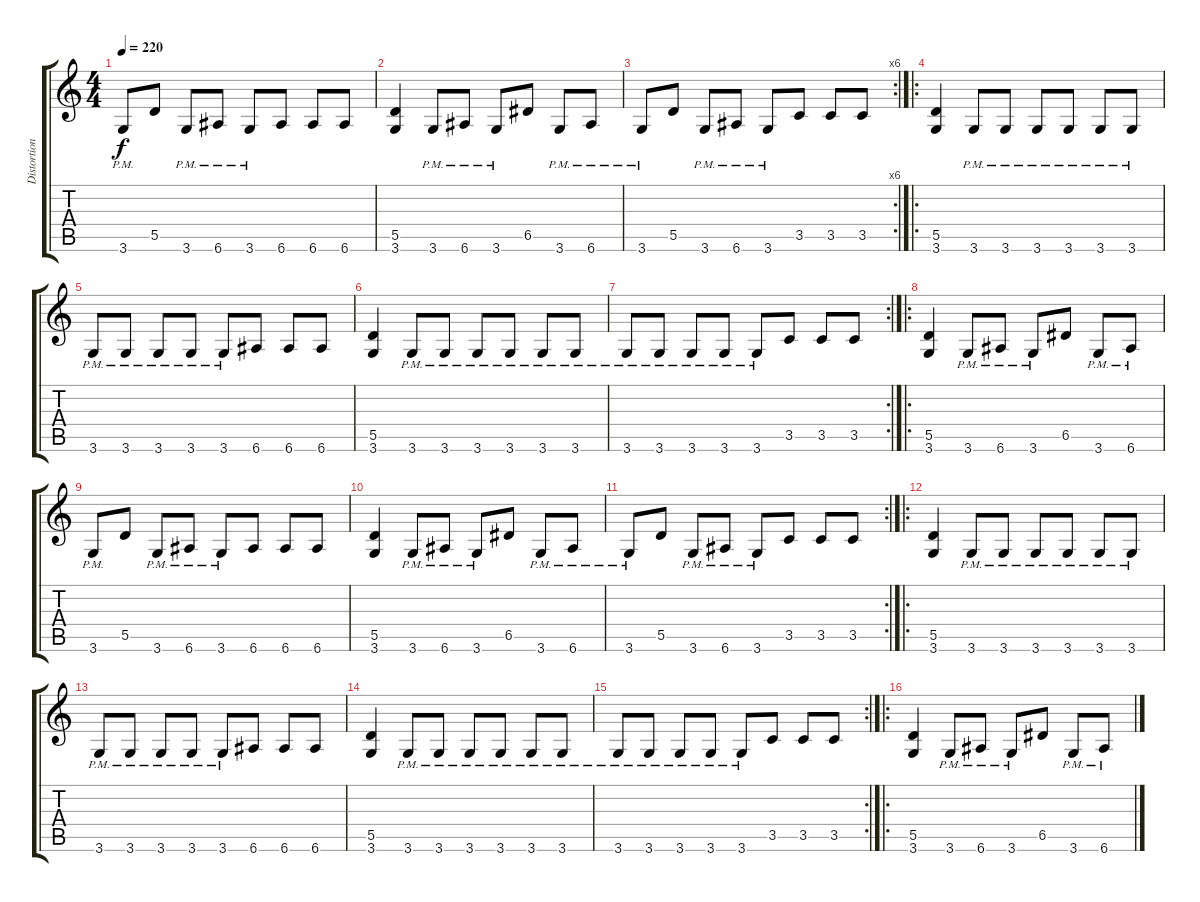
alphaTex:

\track ("Distortion 1" "Distortion") {instrument distortionguitar}
\staff {score tabs}
\tuning (E4 B3 G3 D3 A2 E2) {hide}
\ts (4 4)
\tempo 220
\clef g2
\ks c
3.6{pm}.8{dy f} 5.5.8 3.6{pm}.8 6.6{pm}.8 3.6{pm}.8 6.6.8 6.6.8 6.6.8 |
(5.5 3.6).4 3.6{pm}.8 6.6{pm}.8 3.6{pm}.8 6.5.8 3.6{pm}.8 6.6{pm}.8 |
\rc 6
3.6{pm}.8 5.5.8 3.6{pm}.8 6.6{pm}.8 3.6{pm}.8 3.5.8 3.5.8 3.5.8 |
\ro
(5.5 3.6).4 3.6{pm}.8 3.6{pm}.8 3.6{pm}.8 3.6{pm}.8 3.6{pm}.8 3.6{pm}.8 |
3.6{pm}.8 3.6{pm}.8 3.6{pm}.8 3.6{pm}.8 3.6{pm}.8 6.6.8 6.6.8 6.6.8 |
(5.5 3.6).4 3.6{pm}.8 3.6{pm}.8 3.6{pm}.8 3.6{pm}.8 3.6{pm}.8 3.6{pm}.8 |
\rc 2
3.6{pm}.8 3.6{pm}.8 3.6{pm}.8 3.6{pm}.8 3.6{pm}.8 3.5.8 3.5.8 3.5.8 |
\ro
(5.5 3.6).4 3.6{pm}.8 6.6{pm}.8 3.6{pm}.8 6.5.8 3.6{pm}.8 6.6{pm}.8 |
3.6{pm}.8 5.5.8 3.6{pm}.8 6.6{pm}.8 3.6{pm}.8 6.6.8 6.6.8 6.6.8 |
(5.5 3.6).4 3.6{pm}.8 6.6{pm}.8 3.6{pm}.8 6.5.8 3.6{pm}.8 6.6{pm}.8 |
\rc 2
3.6{pm}.8 5.5.8 3.6{pm}.8 6.6{pm}.8 3.6{pm}.8 3.5.8 3.5.8 3.5.8 |
\ro
(5.5 3.6).4 3.6{pm}.8 3.6{pm}.8 3.6{pm}.8 3.6{pm}.8 3.6{pm}.8 3.6{pm}.8 |
3.6{pm}.8 3.6{pm}.8 3.6{pm}.8 3.6{pm}.8 3.6{pm}.8 6.6.8 6.6.8 6.6.8 |
(5.5 3.6).4 3.6{pm}.8 3.6{pm}.8 3.6{pm}.8 3.6{pm}.8 3.6{pm}.8 3.6{pm}.8 |
\rc 2
3.6{pm}.8 3.6{pm}.8 3.6{pm}.8 3.6{pm}.8 3.6{pm}.8 3.5.8 3.5.8 3.5.8 |
\ro
(5.5 3.6).4 3.6{pm}.8 6.6{pm}.8 3.6{pm}.8 6.5.8 3.6{pm}.8 6.6{pm}.8
